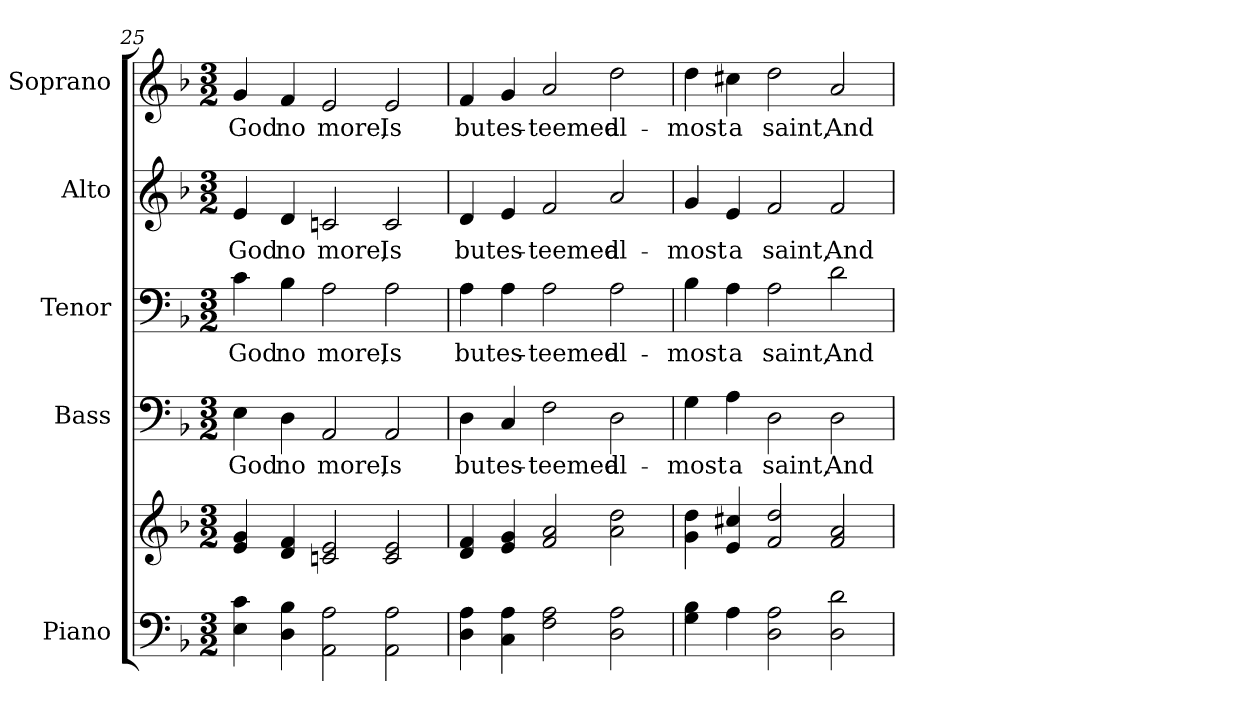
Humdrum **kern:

**kern	**kern	**kern	**text	**kern	**text	**kern	**text	**kern	**text
*part5	*part5	*part4	*part4	*part3	*part3	*part2	*part2	*part1	*part1
*staff6	*staff5	*staff4	*staff4	*staff3	*staff3	*staff2	*staff2	*staff1	*staff1
*I"Piano	*	*I"Bass	*	*I"Tenor	*	*I"Alto	*	*I"Soprano	*
*I'Pno.	*	*I'B.	*	*I'T.	*	*I'A.	*	*I'S.	*
*clefF4	*clefG2	*clefF4	*	*clefF4	*	*clefG2	*	*clefG2	*
*k[b-]	*k[b-]	*k[b-]	*	*k[b-]	*	*k[b-]	*	*k[b-]	*
*F:	*F:	*F:	*	*F:	*	*F:	*	*F:	*
*M3/2	*M3/2	*M3/2	*	*M3/2	*	*M3/2	*	*M3/2	*
=25	=25	=25	=25	=25	=25	=25	=25	=25	=25
!	!	!	!LO:LY:b:color=#000000	!	!	!	!	!	!
!	!	!	!	!	!LO:LY:b:color=#000000	!	!	!	!
!	!	!	!	!	!	!	!LO:LY:b:color=#000000	!	!
!	!	!	!	!	!	!	!	!	!LO:LY:b:color=#000000
4Ei\ 4ci	4ei/ 4gi	4Ei\	God	4ci\	God	4ei/	God	4gi/	God
!	!	!	!LO:LY:b:color=#000000	!	!	!	!	!	!
!	!	!	!	!	!LO:LY:b:color=#000000	!	!	!	!
!	!	!	!	!	!	!	!LO:LY:b:color=#000000	!	!
!	!	!	!	!	!	!	!	!	!LO:LY:b:color=#000000
4Di\ 4B-i	4di/ 4fi	4Di\	no	4B-i\	no	4di/	no	4fi/	no
!	!	!	!LO:LY:b:color=#000000	!	!	!	!	!	!
!	!	!	!	!	!LO:LY:b:color=#000000	!	!	!	!
!	!	!	!	!	!	!	!LO:LY:b:color=#000000	!	!
!	!	!	!	!	!	!	!	!	!LO:LY:b:color=#000000
2AAi\ 2Ai	2cni/ 2ei	2AAi/	more,	2Ai\	more,	2cni/	more,	2ei/	more,
!	!	!	!LO:LY:b:color=#000000	!	!	!	!	!	!
!	!	!	!	!	!LO:LY:b:color=#000000	!	!	!	!
!	!	!	!	!	!	!	!LO:LY:b:color=#000000	!	!
!	!	!	!	!	!	!	!	!	!LO:LY:b:color=#000000
2AAi\ 2Ai	2ci/ 2ei	2AAi/	Is	2Ai\	Is	2ci/	Is	2ei/	Is
!!LO:PB:g=z
=26	=26	=26	=26	=26	=26	=26	=26	=26	=26
!	!	!	!LO:LY:b:color=#000000	!	!	!	!	!	!
!	!	!	!	!	!LO:LY:b:color=#000000	!	!	!	!
!	!	!	!	!	!	!	!LO:LY:b:color=#000000	!	!
!	!	!	!	!	!	!	!	!	!LO:LY:b:color=#000000
4Di\ 4Ai	4di/ 4fi	4Di\	but	4Ai\	but	4di/	but	4fi/	but
!	!	!	!LO:LY:b:color=#000000	!	!	!	!	!	!
!	!	!	!	!	!LO:LY:b:color=#000000	!	!	!	!
!	!	!	!	!	!	!	!LO:LY:b:color=#000000	!	!
!	!	!	!	!	!	!	!	!	!LO:LY:b:color=#000000
4Ci\ 4Ai	4ei/ 4gi	4Ci/	es-	4Ai\	es-	4ei/	es-	4gi/	es-
!	!	!	!LO:LY:b:color=#000000	!	!	!	!	!	!
!	!	!	!	!	!LO:LY:b:color=#000000	!	!	!	!
!	!	!	!	!	!	!	!LO:LY:b:color=#000000	!	!
!	!	!	!	!	!	!	!	!	!LO:LY:b:color=#000000
2Fi\ 2Ai	2fi/ 2ai	2Fi\	-teemed	2Ai\	-teemed	2fi/	-teemed	2ai/	-teemed
!	!	!	!LO:LY:b:color=#000000	!	!	!	!	!	!
!	!	!	!	!	!LO:LY:b:color=#000000	!	!	!	!
!	!	!	!	!	!	!	!LO:LY:b:color=#000000	!	!
!	!	!	!	!	!	!	!	!	!LO:LY:b:color=#000000
2Di\ 2Ai	2ai\ 2ddi	2Di\	al-	2Ai\	al-	2ai/	al-	2ddi\	al-
=27	=27	=27	=27	=27	=27	=27	=27	=27	=27
!	!	!	!LO:LY:b:color=#000000	!	!	!	!	!	!
!	!	!	!	!	!LO:LY:b:color=#000000	!	!	!	!
!	!	!	!	!	!	!	!LO:LY:b:color=#000000	!	!
!	!	!	!	!	!	!	!	!	!LO:LY:b:color=#000000
4Gi\ 4B-i	4gi\ 4ddi	4Gi\	-most	4B-i\	-most	4gi/	-most	4ddi\	-most
!	!	!	!LO:LY:b:color=#000000	!	!	!	!	!	!
!	!	!	!	!	!LO:LY:b:color=#000000	!	!	!	!
!	!	!	!	!	!	!	!LO:LY:b:color=#000000	!	!
!	!	!	!	!	!	!	!	!	!LO:LY:b:color=#000000
4Ai\	4ei/ 4cc#Xi	4Ai\	a	4Ai\	a	4ei/	a	4cc#Xi\	a
!	!	!	!LO:LY:b:color=#000000	!	!	!	!	!	!
!	!	!	!	!	!LO:LY:b:color=#000000	!	!	!	!
!	!	!	!	!	!	!	!LO:LY:b:color=#000000	!	!
!	!	!	!	!	!	!	!	!	!LO:LY:b:color=#000000
2Di\ 2Ai	2fi/ 2ddi	2Di\	saint,	2Ai\	saint,	2fi/	saint,	2ddi\	saint,
!	!	!	!LO:LY:b:color=#000000	!	!	!	!	!	!
!	!	!	!	!	!LO:LY:b:color=#000000	!	!	!	!
!	!	!	!	!	!	!	!LO:LY:b:color=#000000	!	!
!	!	!	!	!	!	!	!	!	!LO:LY:b:color=#000000
2Di\ 2di	2fi/ 2ai	2Di\	And	2di\	And	2fi/	And	2ai/	And
=	=	=	=	=	=	=	=	=	=
*-	*-	*-	*-	*-	*-	*-	*-	*-	*-
